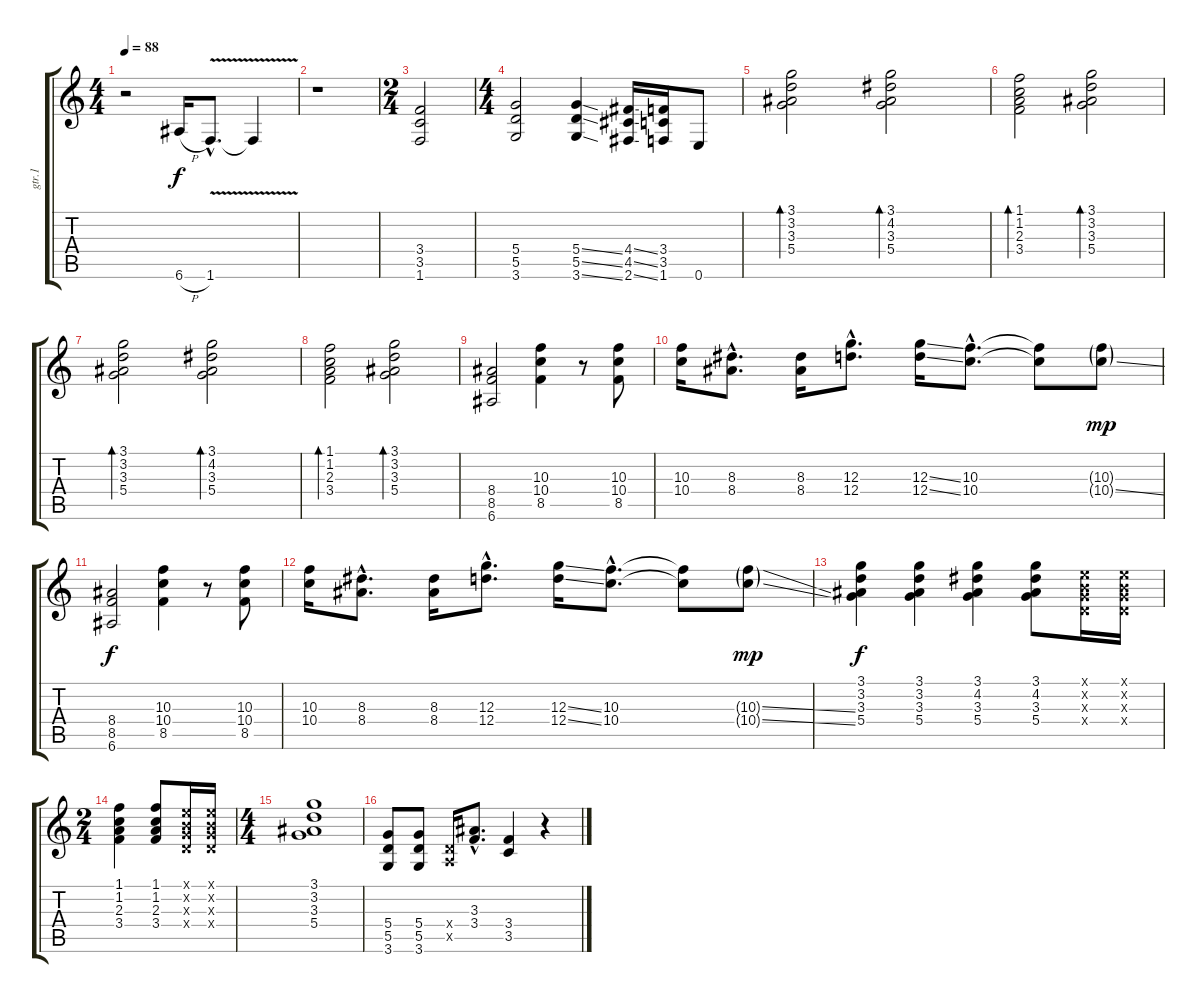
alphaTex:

\track ("gtr.1" "gtr.1") {instrument overdrivenguitar}
\staff {score tabs}
\tuning (E4 B3 G3 D3 A2 E2) {hide}
\ts (4 4)
\tempo 88
\clef g2
\ks c
r.2{dy f} 6.6{h}.16 1.6{v hac}.8{d} 1.6{t}.4 |
r.1 |
\ts (2 4)
(3.4 3.5 1.6).2 |
\ts (4 4)
(5.4 5.5 3.6).2 (5.4{ss} 5.5{ss} 3.6{ss}).4 (4.4{ss} 4.5{ss} 2.6{ss}).16 (3.4 3.5 1.6).16 0.6.8 |
(3.1 3.2 3.3 5.4).2{bd 60} (3.1 4.2 3.3 5.4).2{bd 60} |
(1.1 1.2 2.3 3.4).2{bd 60} (3.1 3.2 3.3 5.4).2{bd 60} |
(3.1 3.2 3.3 5.4).2{bd 60} (3.1 4.2 3.3 5.4).2{bd 60} |
(1.1 1.2 2.3 3.4).2{bd 60} (3.1 3.2 3.3 5.4).2{bd 60} |
(8.4 8.5 6.6).2 (10.3 10.4 8.5).4 r.8 (10.3 10.4 8.5).8 |
(10.3 10.4).16 (8.3{hac} 8.4{hac}).8{d} (8.3 8.4).16 (12.3{hac} 12.4{hac}).8{d} (12.3{ss} 12.4{ss}).16 (10.3{hac} 10.4{hac}).8{d} (10.3{t} 10.4{t}).8 (10.3{g} 10.4{ss g}).8{dy mp} |
(8.4 8.5 6.6).2{dy f} (10.3 10.4 8.5).4 r.8 (10.3 10.4 8.5).8 |
(10.3 10.4).16 (8.3{hac} 8.4{hac}).8{d} (8.3 8.4).16 (12.3{hac} 12.4{hac}).8{d} (12.3{ss} 12.4{ss}).16 (10.3{hac} 10.4{hac}).8{d} (10.3{t} 10.4{t}).8 (10.3{ss g} 10.4{ss g}).8{dy mp} |
(3.1 3.2 3.3 5.4).4{dy f} (3.1 3.2 3.3 5.4).4 (3.1 4.2 3.3 5.4).4 (3.1 4.2 3.3 5.4).8 (0.1{x} 0.2{x} 0.3{x} 0.4{x}).16 (0.1{x} 0.2{x} 0.3{x} 0.4{x}).16 |
\ts (2 4)
(1.1 1.2 2.3 3.4).4 (1.1 1.2 2.3 3.4).8 (0.1{x} 0.2{x} 0.3{x} 0.4{x}).16 (0.1{x} 0.2{x} 0.3{x} 0.4{x}).16 |
\ts (4 4)
(3.1 3.2 3.3 5.4).1 |
(5.4 5.5 3.6).8 (5.4 5.5 3.6).8 (0.4{x} 0.5{x}).16 (3.3{hac} 3.4{hac}).8{d} (3.4 3.5).4 r.4
